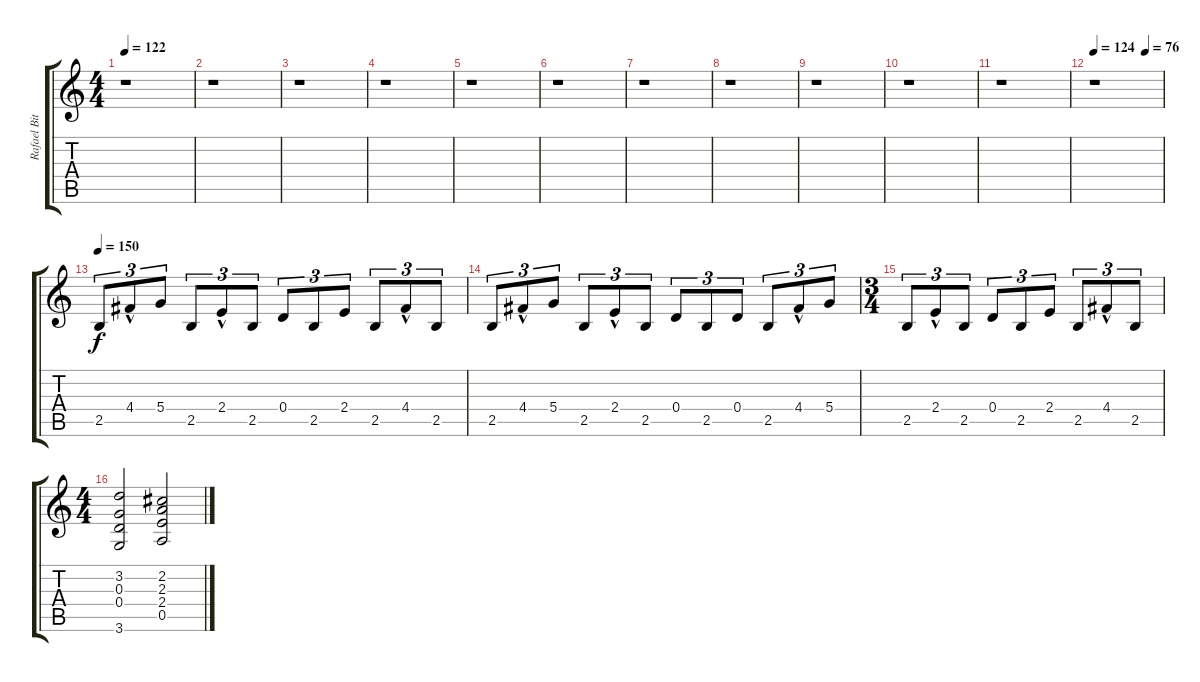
\track ("Rafael Bittencourt" "Rafael Bit") {instrument distortionguitar}
\staff {score tabs}
\tuning (E4 B3 G3 D3 A2 E2) {hide}
\ts (4 4)
\tempo 122
\clef g2
\ks c
r.1{dy f} |
r.1 |
r.1 |
r.1 |
r.1 |
r.1 |
r.1 |
r.1 |
r.1 |
r.1 |
r.1 |
\tempo 124
\tempo (76 0.75)
r.1 |
\tempo 150
2.5.8{tu (3 2)} 4.4{hac}.8{tu (3 2)} 5.4.8{tu (3 2)} 2.5.8{tu (3 2)} 2.4{hac}.8{tu (3 2)} 2.5.8{tu (3 2)} 0.4.8{tu (3 2)} 2.5.8{tu (3 2)} 2.4.8{tu (3 2)} 2.5.8{tu (3 2)} 4.4{hac}.8{tu (3 2)} 2.5.8{tu (3 2)} |
2.5.8{tu (3 2)} 4.4{hac}.8{tu (3 2)} 5.4.8{tu (3 2)} 2.5.8{tu (3 2)} 2.4{hac}.8{tu (3 2)} 2.5.8{tu (3 2)} 0.4.8{tu (3 2)} 2.5.8{tu (3 2)} 0.4.8{tu (3 2)} 2.5.8{tu (3 2)} 4.4{hac}.8{tu (3 2)} 5.4.8{tu (3 2)} |
\ts (3 4)
2.5.8{tu (3 2)} 2.4{hac}.8{tu (3 2)} 2.5.8{tu (3 2)} 0.4.8{tu (3 2)} 2.5.8{tu (3 2)} 2.4.8{tu (3 2)} 2.5.8{tu (3 2)} 4.4{hac}.8{tu (3 2)} 2.5.8{tu (3 2)} |
\ts (4 4)
(3.2 0.3 0.4 3.6).2 (2.2 2.3 2.4 0.5).2
